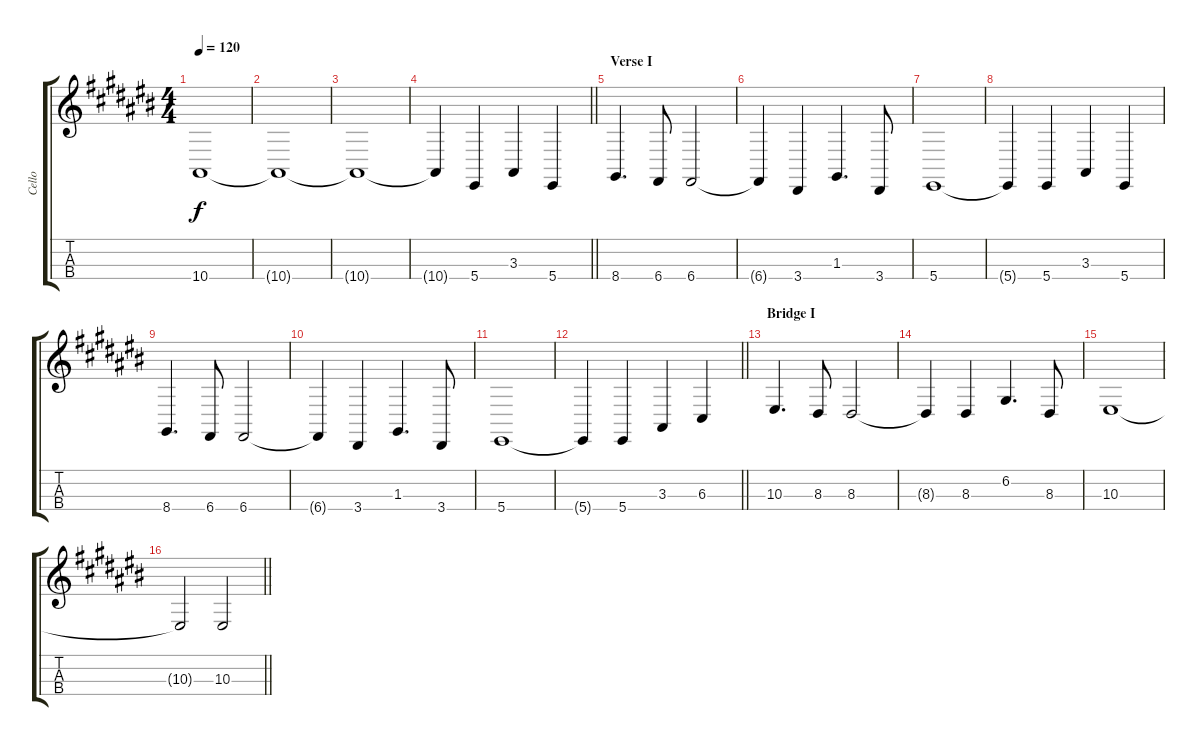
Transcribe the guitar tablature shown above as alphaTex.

\track ("Cello" "Cello") {instrument cello}
\staff {score tabs}
\tuning (A3 D3 G2 C2) {hide}
\ts (4 4)
\tempo 120
\clef g2
\ks a#minor
10.4.1{dy f} |
10.4{t}.1 |
10.4{t}.1 |
\barLineRight lightlight
10.4{t}.4 5.4.4 3.3.4 5.4.4 |
\section ("" "Verse I")
8.4.4{d} 6.4.8 6.4.2 |
6.4{t}.4 3.4.4 1.3.4{d} 3.4.8 |
5.4.1 |
5.4{t}.4 5.4.4 3.3.4 5.4.4 |
8.4.4{d} 6.4.8 6.4.2 |
6.4{t}.4 3.4.4 1.3.4{d} 3.4.8 |
5.4.1 |
\barLineRight lightlight
5.4{t}.4 5.4.4 3.3.4 6.3.4 |
\section ("" "Bridge I")
10.3.4{d} 8.3.8 8.3.2 |
8.3{t}.4 8.3.4 6.2.4{d} 8.3.8 |
10.3.1 |
\barLineRight lightlight
10.3{t}.2 10.3.2
